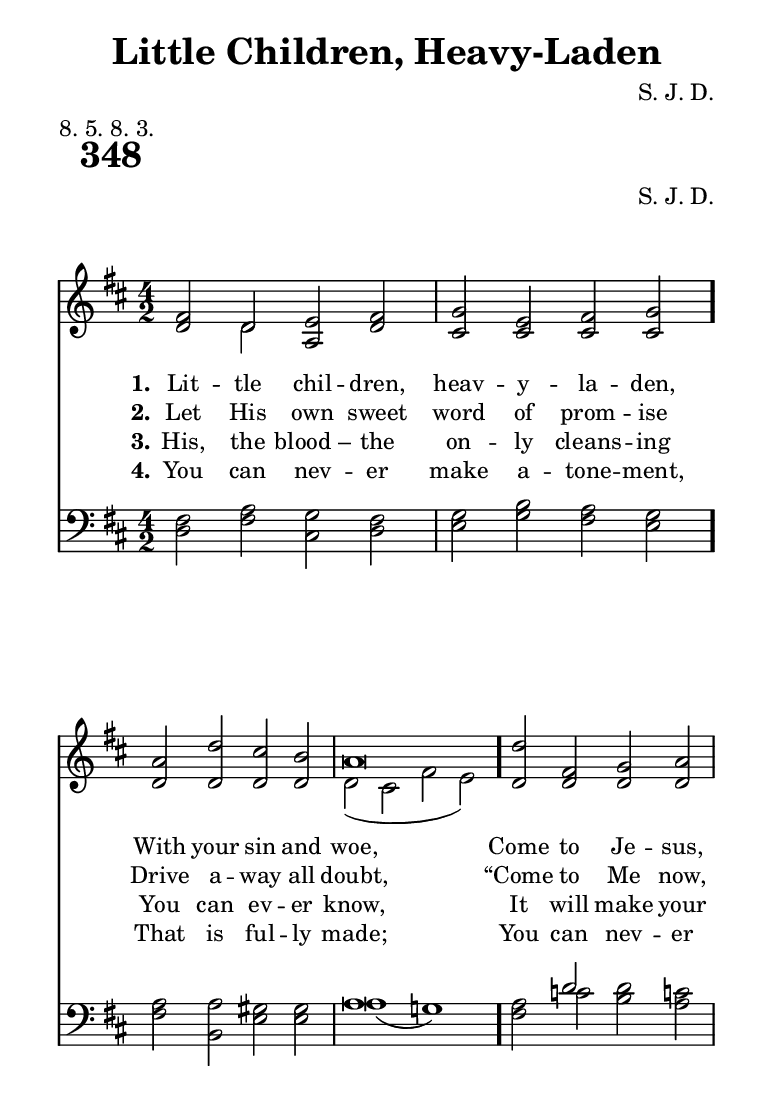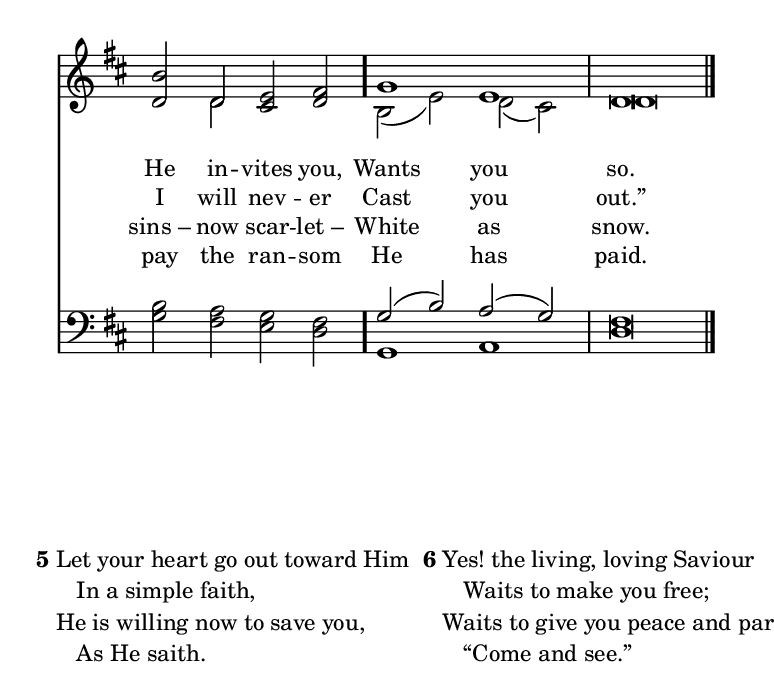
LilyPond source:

\include "common/global.ily"
\paper {
  \include "common/paper.ily"
  ragged-last-bottom = ##t
  % shrink space before markup verses to fit next hymn on same page
  score-markup-spacing.padding = 1.9
  score-markup-spacing.basic-distance = 1.9
  system-system-spacing.padding = 1
  system-system-spacing.basic-distance = 1
  scoreTitleMarkup = \markup {
    \override #'(baseline-skip . 3.5)
    \column {
      \override #'(baseline-skip . 3.5)
      \column {
        \fill-line {
          \huge \larger \larger \bold {
            \concat { "  " \fromproperty #'header:hymnnumber }
            \mytitle
            \null
          }
        }
        \fill-line {
          % no lowering (to save vertical space)
          \fromproperty #'header:poet
          \smaller \bold \mysubtitle
          \fromproperty #'header:composer
        }
      }
    }
  }
}

\header{
  %children
  hymnnumber = "348"
  title = "Little Children, Heavy-Laden"
  tunename = "Rideau Ferry"
  meter = "8. 5. 8. 3."
  poet = ""
  composer = "S. J. D."
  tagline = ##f
}

global = {
  \include "common/overrides.ily"
  \override Staff.TimeSignature.style = #'numbered
  \time 4/2
  \override Score.MetronomeMark.transparent = ##t % hide all fermata changes too
  \tempo 2=80
  \key d \major
  \autoBeamOff
}

notesSoprano = {
\global
\relative c' {

  fis2 d e fis | g e fis g |
  a d cis b | a\breve |
  d2 fis, g a | b d, e fis |
  g1 e | d\breve |

  \bar "|."

}
}

notesAlto = {
\global
\relative e' {

  d2 d a d | cis cis cis cis |
  d2 d d d | d( cis fis e) |
  d2 d d d | d d cis d |
  b2( e) d( cis) | d\breve |

}
}

notesTenor = {
\global
\relative a {

  fis2 a g fis | g b a g |
  a2 a gis gis | a\breve | % original has voices impossible to distinguish here
  a2 d d c! | b a g fis |
  g2( b) a( g) | fis\breve |

}
}

notesBass = {
\global
\relative f {

  d2 fis cis d | e g fis e |
  fis b, e e | a1( g!) |
  fis2 c' b a | g fis e d |
  g,1 a | d\breve |

}
}

wordsA = \lyricmode {
\set stanza = "1."

Lit -- tle chil -- dren, heav -- y -- la -- den, \bar "."
With your sin and woe, \bar "."
Come to Je -- sus, He in -- vites you, \bar "."
Wants you so. \bar "."

}

wordsB = \lyricmode {
\set stanza = "2."

Let His own sweet word of prom -- ise
Drive a -- way all doubt,
“Come to Me now, I will nev -- er
Cast you out.”

}

wordsC = \lyricmode {
\set stanza = "3."

His, the blood_– the on -- ly cleans -- ing
You can ev -- er know,
It will make your sins_– now scar -- let_–
White as snow.

}

wordsD = \lyricmode {
\set stanza = "4."

You can nev -- er make a -- tone -- ment,
That is ful -- ly made;
You can nev -- er pay the ran -- som
He has paid.

}

wordsE = \markuplist {

\line { Let your heart go out toward Him }
\line { { \hspace #2 } In a simple faith, }
\line { He is willing now to save you, }
\line { { \hspace #2 } As He saith. }

}

wordsF = \markuplist {

\line { Yes! the living, loving Saviour }
\line { { \hspace #2 } Waits to make you free; }
\line { Waits to give you peace and pardon, }
\line { { \hspace #2 } “Come and see.” }

}

\score {
  \context ChoirStaff <<
    \context Staff = upper <<
      \set Staff.autoBeaming = ##f
      \set ChoirStaff.systemStartDelimiter = #'SystemStartBar
      \set ChoirStaff.printPartCombineTexts = ##f
      \partcombine #'(2 . 11) \notesSoprano \notesAlto
      \context NullVoice = sopranos { \voiceOne << \notesSoprano >> }
      \context Lyrics = one   \lyricsto sopranos \wordsA
      \context Lyrics = two   \lyricsto sopranos \wordsB
      \context Lyrics = three \lyricsto sopranos \wordsC
      \context Lyrics = four  \lyricsto sopranos \wordsD
    >>
    \context Staff = men <<
      \set Staff.autoBeaming = ##f
      \clef bass
      \set ChoirStaff.printPartCombineTexts = ##f
      \partcombine #'(2 . 11) \notesTenor \notesBass
    >>
  >>
  \layout {
    \include "common/layout.ily"
  }
  \midi{
    \include "common/midi.ily"
  }
}

\noPageBreak

\markup { \fill-line {
  \hspace #0.1
  \line{ \bold 5 \column { \wordsE } }
  \hspace #0.1
  \line{ \bold 6 \column { \wordsF } }
  \hspace #0.1
} }

\version "2.19.49"  % necessary for upgrading to future LilyPond versions.

% vi:set et ts=2 sw=2 ai nocindent syntax=lilypond:
